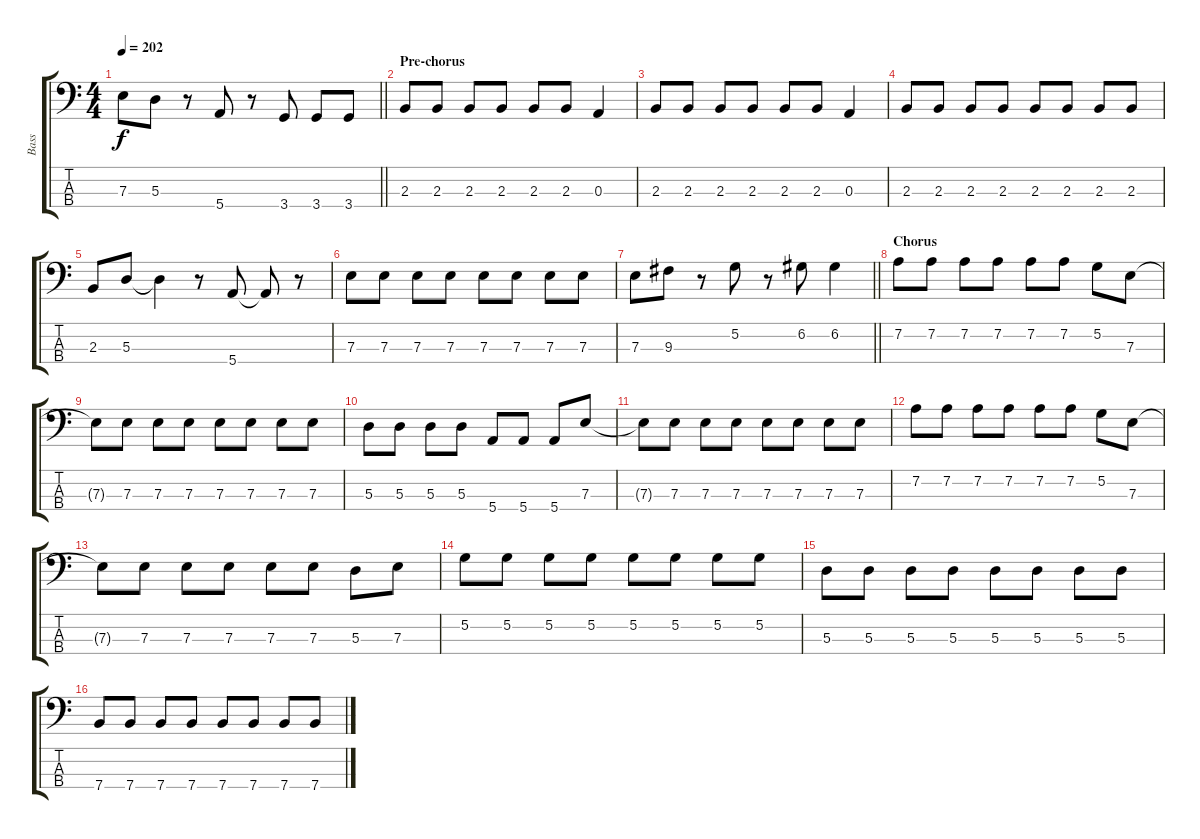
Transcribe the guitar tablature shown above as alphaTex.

\track ("Bass " "Bass ") {instrument electricbassfinger}
\staff {score tabs}
\tuning (G2 D2 A1 E1) {hide}
\ts (4 4)
\tempo 202
\clef f4
\barLineRight lightlight
\ks c
7.3.8{dy f} 5.3.8 r.8 5.4.8 r.8 3.4.8 3.4.8 3.4.8 |
\section ("" "Pre-chorus")
2.3.8 2.3.8 2.3.8 2.3.8 2.3.8 2.3.8 0.3.4 |
2.3.8 2.3.8 2.3.8 2.3.8 2.3.8 2.3.8 0.3.4 |
2.3.8 2.3.8 2.3.8 2.3.8 2.3.8 2.3.8 2.3.8 2.3.8 |
2.3.8 5.3.8 5.3{t}.4 r.8 5.4.8 5.4{t}.8 r.8 |
7.3.8 7.3.8 7.3.8 7.3.8 7.3.8 7.3.8 7.3.8 7.3.8 |
\barLineRight lightlight
7.3.8 9.3.8 r.8 5.2.8 r.8 6.2.8 6.2.4 |
\section ("" "Chorus")
7.2.8 7.2.8 7.2.8 7.2.8 7.2.8 7.2.8 5.2.8 7.3.8 |
7.3{t}.8 7.3.8 7.3.8 7.3.8 7.3.8 7.3.8 7.3.8 7.3.8 |
5.3.8 5.3.8 5.3.8 5.3.8 5.4.8 5.4.8 5.4.8 7.3.8 |
7.3{t}.8 7.3.8 7.3.8 7.3.8 7.3.8 7.3.8 7.3.8 7.3.8 |
7.2.8 7.2.8 7.2.8 7.2.8 7.2.8 7.2.8 5.2.8 7.3.8 |
7.3{t}.8 7.3.8 7.3.8 7.3.8 7.3.8 7.3.8 5.3.8 7.3.8 |
5.2.8 5.2.8 5.2.8 5.2.8 5.2.8 5.2.8 5.2.8 5.2.8 |
5.3.8 5.3.8 5.3.8 5.3.8 5.3.8 5.3.8 5.3.8 5.3.8 |
7.4.8 7.4.8 7.4.8 7.4.8 7.4.8 7.4.8 7.4.8 7.4.8
